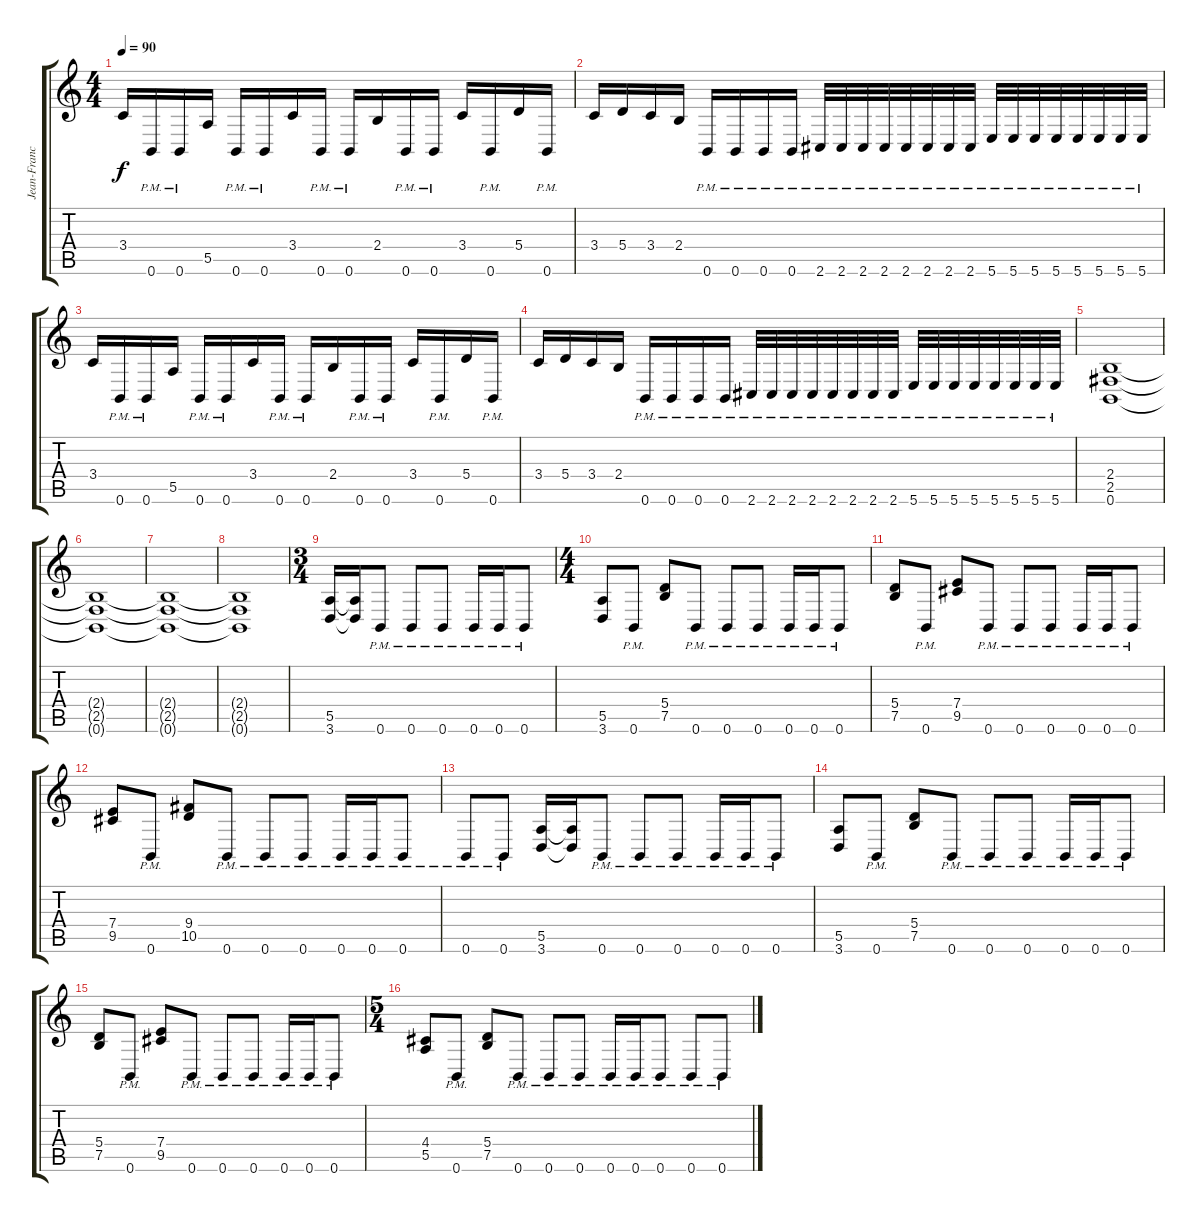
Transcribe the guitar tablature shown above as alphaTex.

\track ("Jean-Francois Dagenals (Rhythm)" "Jean-Franc") {instrument distortionguitar}
\staff {score tabs}
\tuning (B3 Gb3 D3 A2 E2 B1) {hide}
\ts (4 4)
\tempo 90
\clef g2
\ks c
3.4.16{dy f} 0.6{pm}.16 0.6{pm}.16 5.5.16 0.6{pm}.16 0.6{pm}.16 3.4.16 0.6{pm}.16 0.6{pm}.16 2.4.16 0.6{pm}.16 0.6{pm}.16 3.4.16 0.6{pm}.16 5.4.16 0.6{pm}.16 |
3.4.16 5.4.16 3.4.16 2.4.16 0.6{pm}.16 0.6{pm}.16 0.6{pm}.16 0.6{pm}.16 2.6{pm}.32 2.6{pm}.32 2.6{pm}.32 2.6{pm}.32 2.6{pm}.32 2.6{pm}.32 2.6{pm}.32 2.6{pm}.32 5.6{pm}.32 5.6{pm}.32 5.6{pm}.32 5.6{pm}.32 5.6{pm}.32 5.6{pm}.32 5.6{pm}.32 5.6{pm}.32 |
3.4.16 0.6{pm}.16 0.6{pm}.16 5.5.16 0.6{pm}.16 0.6{pm}.16 3.4.16 0.6{pm}.16 0.6{pm}.16 2.4.16 0.6{pm}.16 0.6{pm}.16 3.4.16 0.6{pm}.16 5.4.16 0.6{pm}.16 |
3.4.16 5.4.16 3.4.16 2.4.16 0.6{pm}.16 0.6{pm}.16 0.6{pm}.16 0.6{pm}.16 2.6{pm}.32 2.6{pm}.32 2.6{pm}.32 2.6{pm}.32 2.6{pm}.32 2.6{pm}.32 2.6{pm}.32 2.6{pm}.32 5.6{pm}.32 5.6{pm}.32 5.6{pm}.32 5.6{pm}.32 5.6{pm}.32 5.6{pm}.32 5.6{pm}.32 5.6{pm}.32 |
(2.4 2.5 0.6).1 |
(2.4{t} 2.5{t} 0.6{t}).1 |
(2.4{t} 2.5{t} 0.6{t}).1 |
(2.4{t} 2.5{t} 0.6{t}).1 |
\ts (3 4)
(5.5 3.6).16 (5.5{t} 3.6{t}).16 0.6{pm}.8 0.6{pm}.8 0.6{pm}.8 0.6{pm}.16 0.6{pm}.16 0.6{pm}.8 |
\ts (4 4)
(5.5 3.6).8 0.6{pm}.8 (5.4 7.5).8 0.6{pm}.8 0.6{pm}.8 0.6{pm}.8 0.6{pm}.16 0.6{pm}.16 0.6{pm}.8 |
(5.4 7.5).8 0.6{pm}.8 (7.4 9.5).8 0.6{pm}.8 0.6{pm}.8 0.6{pm}.8 0.6{pm}.16 0.6{pm}.16 0.6{pm}.8 |
(7.4 9.5).8 0.6{pm}.8 (9.4 10.5).8 0.6{pm}.8 0.6{pm}.8 0.6{pm}.8 0.6{pm}.16 0.6{pm}.16 0.6{pm}.8 |
0.6{pm}.8 0.6{pm}.8 (5.5 3.6).16 (5.5{t} 3.6{t}).16 0.6{pm}.8 0.6{pm}.8 0.6{pm}.8 0.6{pm}.16 0.6{pm}.16 0.6{pm}.8 |
(5.5 3.6).8 0.6{pm}.8 (5.4 7.5).8 0.6{pm}.8 0.6{pm}.8 0.6{pm}.8 0.6{pm}.16 0.6{pm}.16 0.6{pm}.8 |
(5.4 7.5).8 0.6{pm}.8 (7.4 9.5).8 0.6{pm}.8 0.6{pm}.8 0.6{pm}.8 0.6{pm}.16 0.6{pm}.16 0.6{pm}.8 |
\ts (5 4)
(4.4 5.5).8 0.6{pm}.8 (5.4 7.5).8 0.6{pm}.8 0.6{pm}.8 0.6{pm}.8 0.6{pm}.16 0.6{pm}.16 0.6{pm}.8 0.6{pm}.8 0.6{pm}.8
